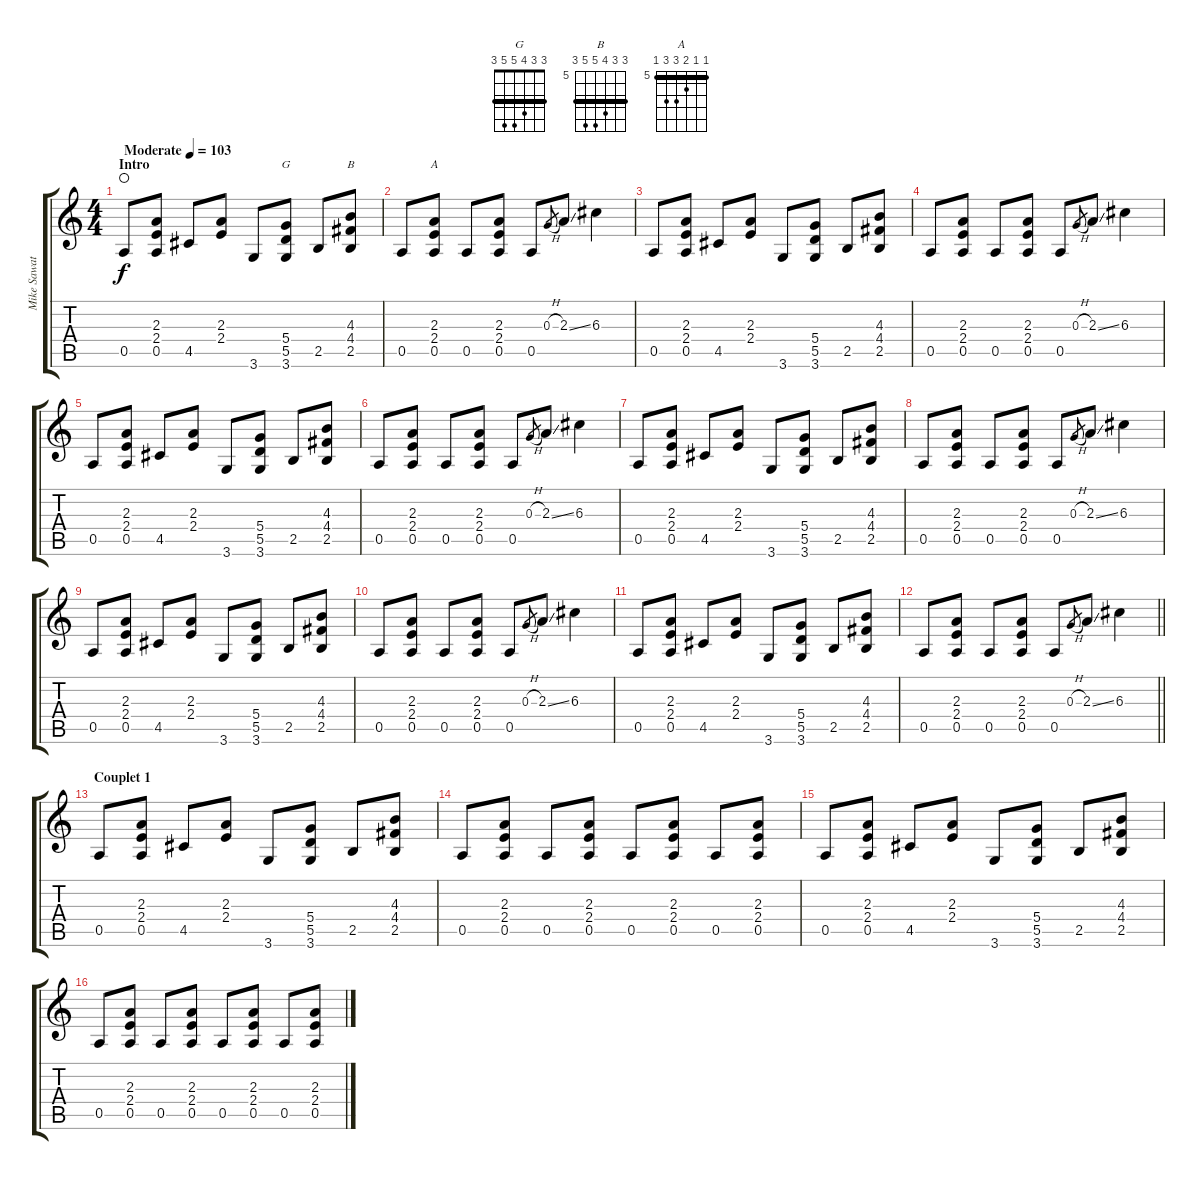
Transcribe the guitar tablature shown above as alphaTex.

\track ("Mike Sawatzky" "Mike Sawat") {instrument electricguitarclean}
\staff {score tabs}
\tuning (E4 B3 G3 D3 A2 E2) {hide}
\chord ("G" 3 3 4 5 5 3) {barre 3}
\chord ("B" 7 7 8 9 9 7) {firstfret 5 barre 7}
\chord ("A" 5 5 6 7 7 5) {firstfret 5 barre 5}
\ts (4 4)
\section ("" "Intro")
\tempo (103 "Moderate")
\clef g2
\ks c
0.5.8{dy f instrument electricguitarclean waho} (2.3 2.4 0.5).8 4.5.8 (2.3 2.4).8 3.6.8 (5.4 5.5 3.6).8{ch "G"} 2.5.8 (4.3 4.4 2.5).8{ch "B"} |
0.5.8 (2.3 2.4 0.5).8{ch "A"} 0.5.8 (2.3 2.4 0.5).8 0.5.8 0.3{h}.8{gr} 2.3{ss}.8 6.3.4 |
0.5.8 (2.3 2.4 0.5).8 4.5.8 (2.3 2.4).8 3.6.8 (5.4 5.5 3.6).8 2.5.8 (4.3 4.4 2.5).8 |
0.5.8 (2.3 2.4 0.5).8 0.5.8 (2.3 2.4 0.5).8 0.5.8 0.3{h}.8{gr} 2.3{ss}.8 6.3.4 |
0.5.8 (2.3 2.4 0.5).8 4.5.8 (2.3 2.4).8 3.6.8 (5.4 5.5 3.6).8 2.5.8 (4.3 4.4 2.5).8 |
0.5.8 (2.3 2.4 0.5).8 0.5.8 (2.3 2.4 0.5).8 0.5.8 0.3{h}.8{gr} 2.3{ss}.8 6.3.4 |
0.5.8 (2.3 2.4 0.5).8 4.5.8 (2.3 2.4).8 3.6.8 (5.4 5.5 3.6).8 2.5.8 (4.3 4.4 2.5).8 |
0.5.8 (2.3 2.4 0.5).8 0.5.8 (2.3 2.4 0.5).8 0.5.8 0.3{h}.8{gr} 2.3{ss}.8 6.3.4 |
0.5.8 (2.3 2.4 0.5).8 4.5.8 (2.3 2.4).8 3.6.8 (5.4 5.5 3.6).8 2.5.8 (4.3 4.4 2.5).8 |
0.5.8 (2.3 2.4 0.5).8 0.5.8 (2.3 2.4 0.5).8 0.5.8 0.3{h}.8{gr} 2.3{ss}.8 6.3.4 |
0.5.8 (2.3 2.4 0.5).8 4.5.8 (2.3 2.4).8 3.6.8 (5.4 5.5 3.6).8 2.5.8 (4.3 4.4 2.5).8 |
\barLineRight lightlight
0.5.8 (2.3 2.4 0.5).8 0.5.8 (2.3 2.4 0.5).8 0.5.8 0.3{h}.8{gr} 2.3{ss}.8 6.3.4 |
\section ("" "Couplet 1")
0.5.8 (2.3 2.4 0.5).8 4.5.8 (2.3 2.4).8 3.6.8 (5.4 5.5 3.6).8 2.5.8 (4.3 4.4 2.5).8 |
0.5.8 (2.3 2.4 0.5).8 0.5.8 (2.3 2.4 0.5).8 0.5.8 (2.3 2.4 0.5).8 0.5.8 (2.3 2.4 0.5).8 |
0.5.8 (2.3 2.4 0.5).8 4.5.8 (2.3 2.4).8 3.6.8 (5.4 5.5 3.6).8 2.5.8 (4.3 4.4 2.5).8 |
0.5.8 (2.3 2.4 0.5).8 0.5.8 (2.3 2.4 0.5).8 0.5.8 (2.3 2.4 0.5).8 0.5.8 (2.3 2.4 0.5).8
